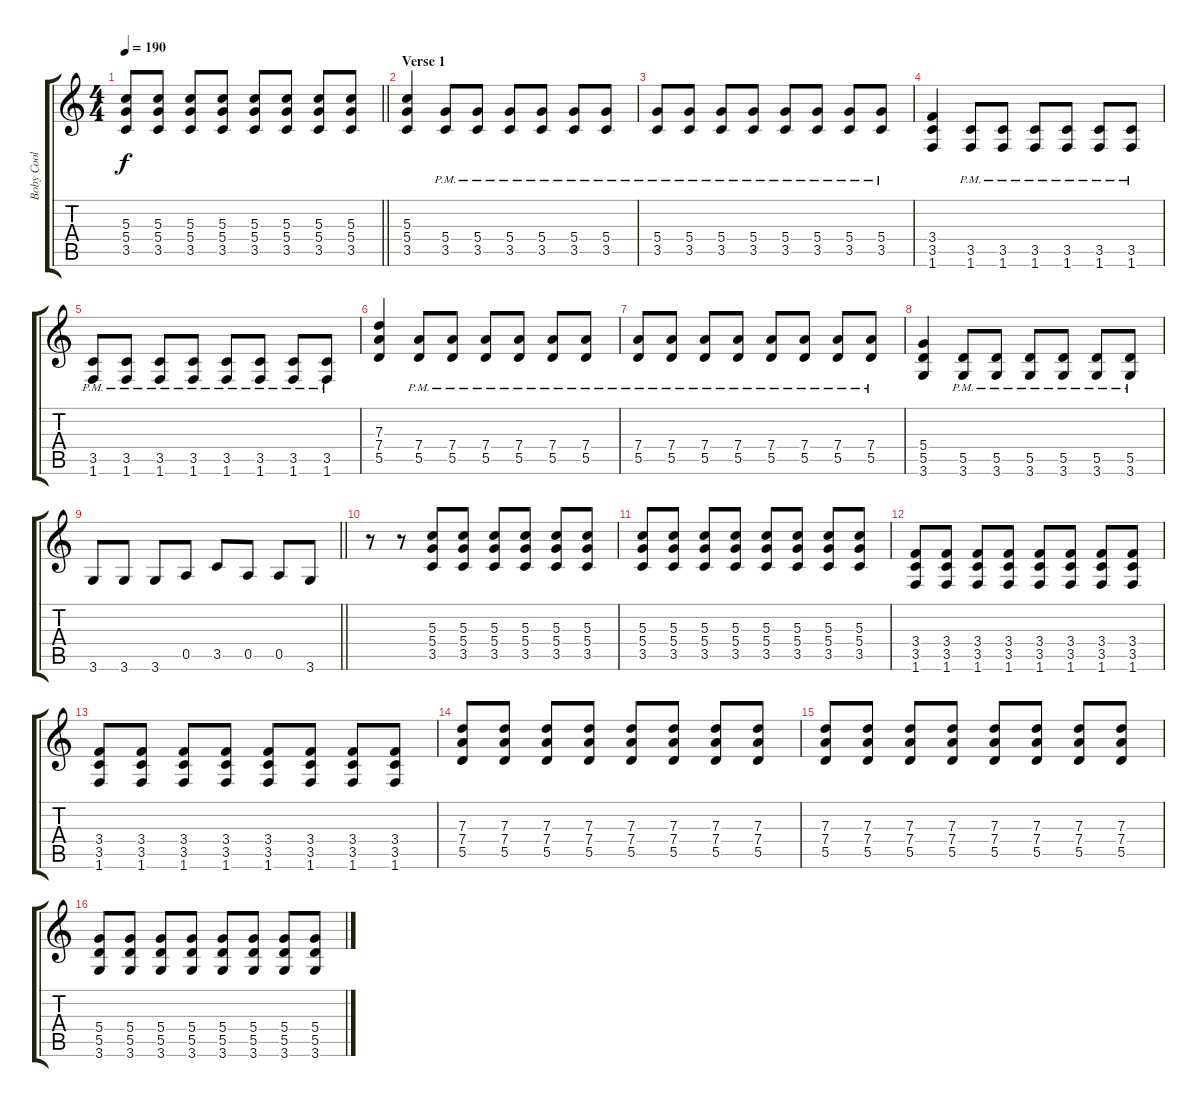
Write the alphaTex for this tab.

\track ("Boby Cool" "Boby Cool") {instrument overdrivenguitar}
\staff {score tabs}
\tuning (E4 B3 G3 D3 A2 E2) {hide}
\ts (4 4)
\tempo 190
\clef g2
\barLineRight lightlight
\ks c
(5.3 5.4 3.5).8{dy f} (5.3 5.4 3.5).8 (5.3 5.4 3.5).8 (5.3 5.4 3.5).8 (5.3 5.4 3.5).8 (5.3 5.4 3.5).8 (5.3 5.4 3.5).8 (5.3 5.4 3.5).8 |
\section ("" "Verse 1")
(5.3 5.4 3.5).4 (5.4{pm} 3.5{pm}).8 (5.4{pm} 3.5{pm}).8 (5.4{pm} 3.5{pm}).8 (5.4{pm} 3.5{pm}).8 (5.4{pm} 3.5{pm}).8 (5.4{pm} 3.5{pm}).8 |
(5.4{pm} 3.5{pm}).8 (5.4{pm} 3.5{pm}).8 (5.4{pm} 3.5{pm}).8 (5.4{pm} 3.5{pm}).8 (5.4{pm} 3.5{pm}).8 (5.4{pm} 3.5{pm}).8 (5.4{pm} 3.5{pm}).8 (5.4{pm} 3.5{pm}).8 |
(3.4 3.5 1.6).4 (3.5{pm} 1.6).8 (3.5{pm} 1.6).8 (3.5{pm} 1.6).8 (3.5{pm} 1.6).8 (3.5{pm} 1.6).8 (3.5{pm} 1.6).8 |
(3.5{pm} 1.6).8 (3.5{pm} 1.6).8 (3.5{pm} 1.6).8 (3.5{pm} 1.6).8 (3.5{pm} 1.6).8 (3.5{pm} 1.6).8 (3.5{pm} 1.6).8 (3.5{pm} 1.6).8 |
(7.3 7.4 5.5).4 (7.4{pm} 5.5{pm}).8 (7.4{pm} 5.5{pm}).8 (7.4{pm} 5.5{pm}).8 (7.4{pm} 5.5{pm}).8 (7.4{pm} 5.5{pm}).8 (7.4{pm} 5.5{pm}).8 |
(7.4{pm} 5.5{pm}).8 (7.4{pm} 5.5{pm}).8 (7.4{pm} 5.5{pm}).8 (7.4{pm} 5.5{pm}).8 (7.4{pm} 5.5{pm}).8 (7.4{pm} 5.5{pm}).8 (7.4{pm} 5.5{pm}).8 (7.4{pm} 5.5{pm}).8 |
(5.4 5.5 3.6).4 (5.5{pm} 3.6{pm}).8 (5.5{pm} 3.6{pm}).8 (5.5{pm} 3.6{pm}).8 (5.5{pm} 3.6{pm}).8 (5.5{pm} 3.6{pm}).8 (5.5{pm} 3.6{pm}).8 |
\barLineRight lightlight
3.6.8 3.6.8 3.6.8 0.5.8 3.5.8 0.5.8 0.5.8 3.6.8 |
\section ("" "")
r.8 r.8 (5.3 5.4 3.5).8 (5.3 5.4 3.5).8 (5.3 5.4 3.5).8 (5.3 5.4 3.5).8 (5.3 5.4 3.5).8 (5.3 5.4 3.5).8 |
(5.3 5.4 3.5).8 (5.3 5.4 3.5).8 (5.3 5.4 3.5).8 (5.3 5.4 3.5).8 (5.3 5.4 3.5).8 (5.3 5.4 3.5).8 (5.3 5.4 3.5).8 (5.3 5.4 3.5).8 |
(3.4 3.5 1.6).8 (3.4 3.5 1.6).8 (3.4 3.5 1.6).8 (3.4 3.5 1.6).8 (3.4 3.5 1.6).8 (3.4 3.5 1.6).8 (3.4 3.5 1.6).8 (3.4 3.5 1.6).8 |
(3.4 3.5 1.6).8 (3.4 3.5 1.6).8 (3.4 3.5 1.6).8 (3.4 3.5 1.6).8 (3.4 3.5 1.6).8 (3.4 3.5 1.6).8 (3.4 3.5 1.6).8 (3.4 3.5 1.6).8 |
(7.3 7.4 5.5).8 (7.3 7.4 5.5).8 (7.3 7.4 5.5).8 (7.3 7.4 5.5).8 (7.3 7.4 5.5).8 (7.3 7.4 5.5).8 (7.3 7.4 5.5).8 (7.3 7.4 5.5).8 |
(7.3 7.4 5.5).8 (7.3 7.4 5.5).8 (7.3 7.4 5.5).8 (7.3 7.4 5.5).8 (7.3 7.4 5.5).8 (7.3 7.4 5.5).8 (7.3 7.4 5.5).8 (7.3 7.4 5.5).8 |
(5.4 5.5 3.6).8 (5.4 5.5 3.6).8 (5.4 5.5 3.6).8 (5.4 5.5 3.6).8 (5.4 5.5 3.6).8 (5.4 5.5 3.6).8 (5.4 5.5 3.6).8 (5.4 5.5 3.6).8
